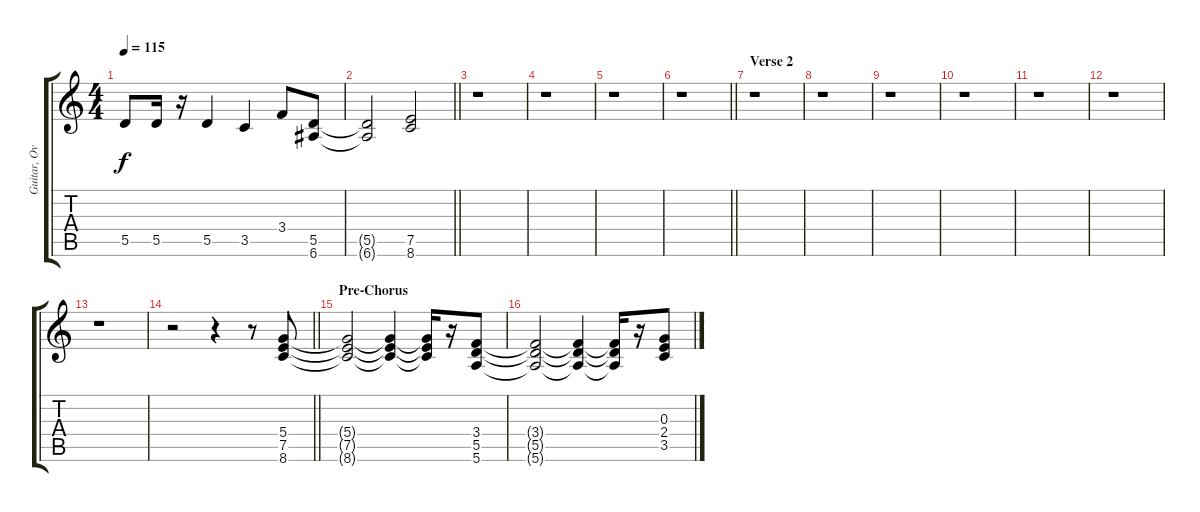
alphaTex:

\track ("Guitar, Overdriven" "Guitar, Ov") {instrument overdrivenguitar}
\staff {score tabs}
\tuning (E4 B3 G3 D3 A2 E2) {hide}
\ts (4 4)
\tempo 115
\clef g2
\ks c
5.5{t}.8{dy f} 5.5.16 r.16 5.5.4 3.5.4 3.4.8 (5.5 6.6).8 |
\barLineRight lightlight
(5.5{t} 6.6{t}).2 (7.5 8.6).2 |
r.1 |
r.1 |
r.1 |
\barLineRight lightlight
r.1 |
\section ("" "Verse 2")
r.1 |
r.1 |
r.1 |
r.1 |
r.1 |
r.1 |
r.1 |
\barLineRight lightlight
r.2 r.4 r.8 (5.4 7.5 8.6).8 |
\section ("" "Pre-Chorus")
(5.4{t} 7.5{t} 8.6{t}).2 (5.4{t} 7.5{t} 8.6{t}).4 (5.4{t} 7.5{t} 8.6{t}).16 r.16 (3.4 5.5 5.6).8 |
(3.4{t} 5.5{t} 5.6{t}).2 (3.4{t} 5.5{t} 5.6{t}).4 (3.4{t} 5.5{t} 5.6{t}).16 r.16 (0.3 2.4 3.5).8
